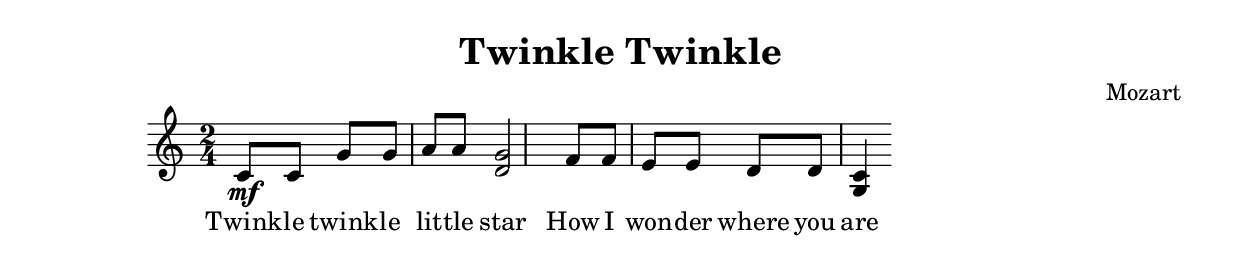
\header {
  title = "Twinkle Twinkle"
  composer = "Mozart"
}

\relative c' {
  \time 2/4
  c8\mf c g' g
  a a <g d>2
  f8 f e e
  d d <c g>4
}

\addlyrics {
  Twink -- le twink -- le lit -- tle star
  How I won -- der where you are
}
